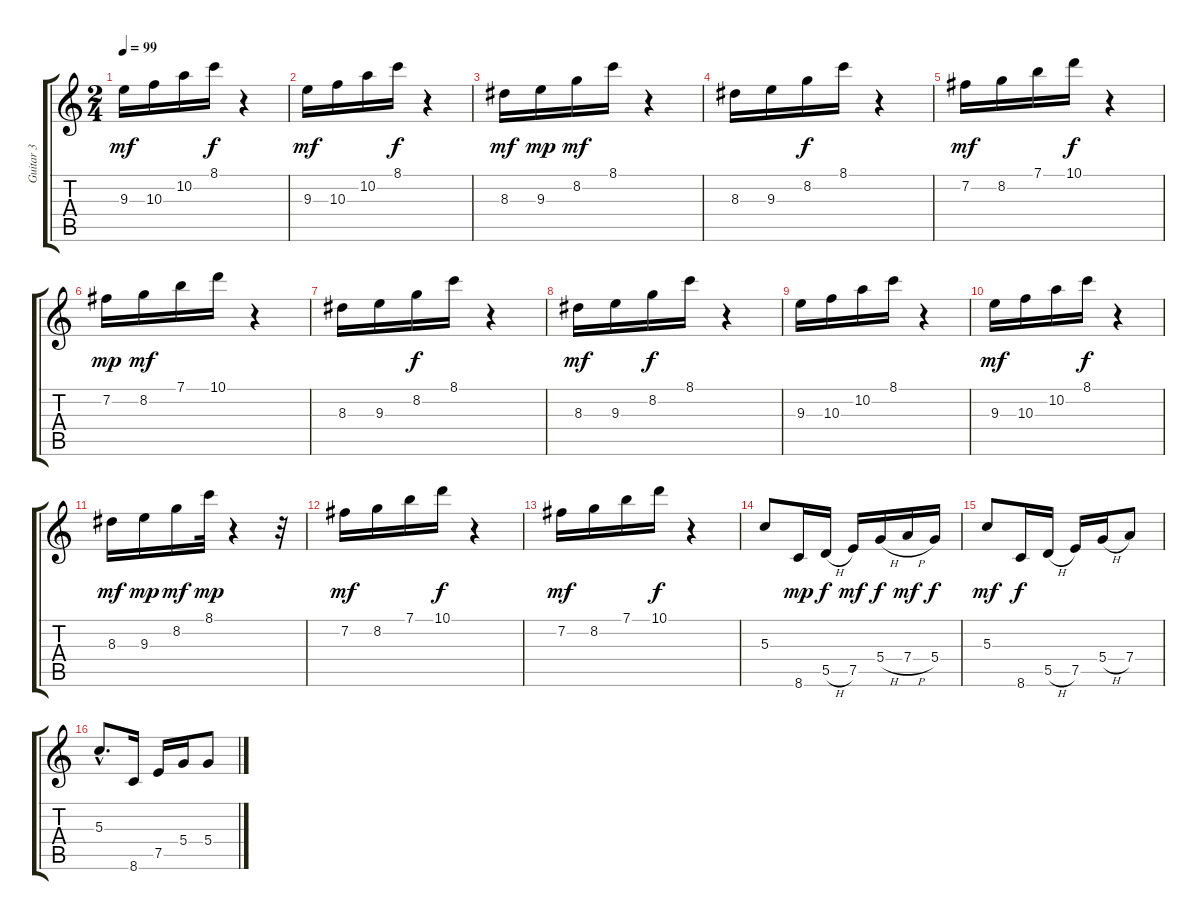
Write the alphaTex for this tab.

\track ("Guitar 3" "Guitar 3") {instrument acousticguitarsteel}
\staff {score tabs}
\tuning (E4 B3 G3 D3 A2 E2) {hide}
\ts (2 4)
\tempo 99
\clef g2
\ks c
9.3.16{dy mf} 10.3.16 10.2.16 8.1.16{dy f} r.4 |
9.3.16{dy mf} 10.3.16 10.2.16 8.1.16{dy f} r.4 |
8.3.16{dy mf} 9.3.16{dy mp} 8.2.16{dy mf} 8.1.16 r.4 |
8.3.16 9.3.16 8.2.16{dy f} 8.1.16 r.4 |
7.2.16{dy mf} 8.2.16 7.1.16 10.1.16{dy f} r.4 |
7.2.16{dy mp} 8.2.16{dy mf} 7.1.16 10.1.16 r.4 |
8.3.16 9.3.16 8.2.16{dy f} 8.1.16 r.4 |
8.3.16{dy mf} 9.3.16 8.2.16{dy f} 8.1.16 r.4 |
9.3.16 10.3.16 10.2.16 8.1.16 r.4 |
9.3.16{dy mf} 10.3.16 10.2.16 8.1.16{dy f} r.4 |
8.3.16{dy mf} 9.3.16{dy mp} 8.2.16{dy mf} 8.1.32{dy mp} r.4 r.32 |
7.2.16{dy mf} 8.2.16 7.1.16 10.1.16{dy f} r.4 |
7.2.16{dy mf} 8.2.16 7.1.16 10.1.16{dy f} r.4 |
5.3.8 8.6.16{dy mp} 5.5{h}.16{dy f} 7.5.16{dy mf} 5.4{h}.16{dy f} 7.4{h}.16{dy mf} 5.4.16{dy f} |
5.3.8{dy mf} 8.6.16{dy f} 5.5{h}.16 7.5.16 5.4{h}.16 7.4.8 |
5.3{hac}.8{d} 8.6.16 7.5.16 5.4.16 5.4.8
